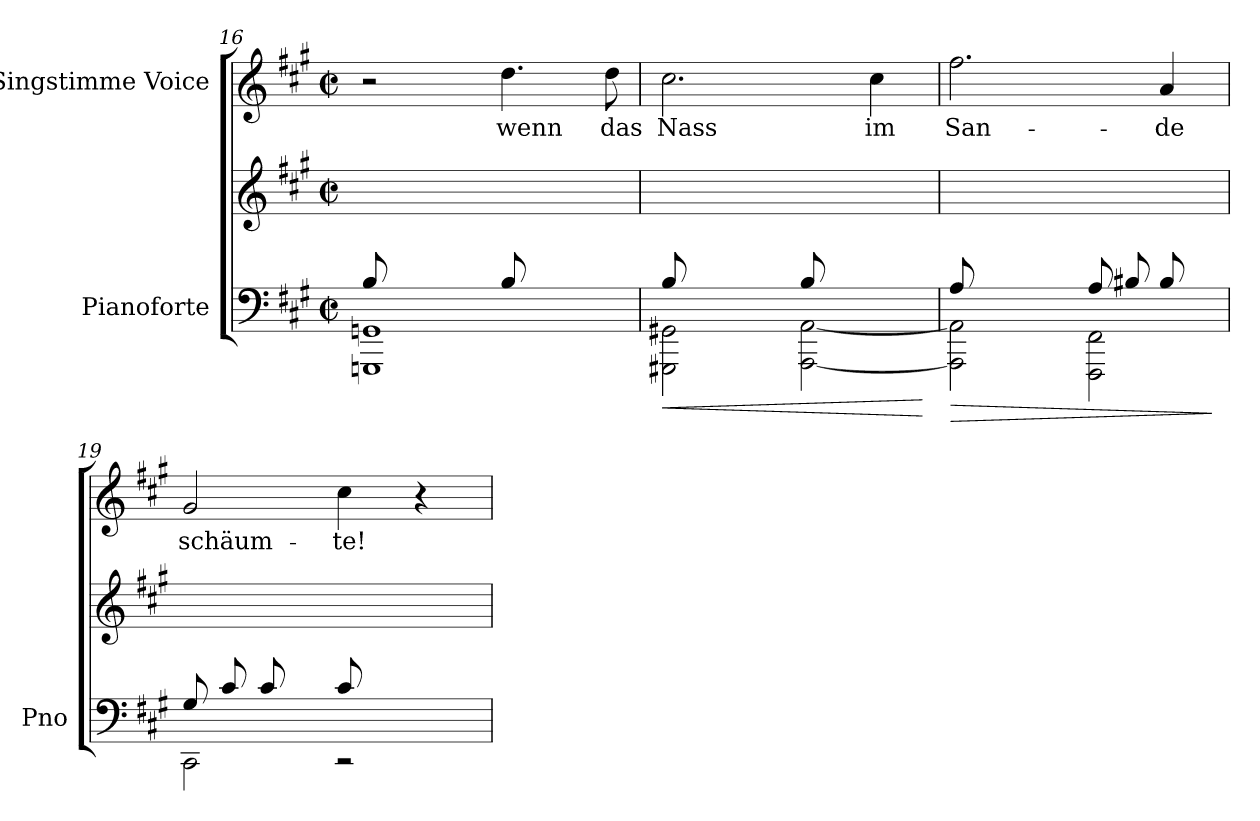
**kern	**kern	**dynam	**kern	**text
*part2	*part2	*part2	*part1	*part1
*staff3	*staff2	*staff2/3	*staff1	*staff1
*I"Pianoforte	*	*	*I"Singstimme Voice	*
*I'Pno	*	*	*	*
*clefF4	*clefG2	*	*clefG2	*
*k[f#c#g#]	*k[f#c#g#]	*	*k[f#c#g#]	*
*M2/2	*M2/2	*	*M2/2	*
*met(c|)	*met(c|)	*	*met(c|)	*
=16	=16	=16	=16	=16
*^	*	*	*	*
8B/L	1GGGn 1GGn	8ryy	.	2r	.
4.ryy	.	8f#\	.	.	.
.	.	8f#\	.	.	.
.	.	8b\J	.	.	.
!	!	!	!	!	!LO:LY:b
8B/L	.	8ryy	.	4.dd\	wenn
4.ryy	.	8fn\	.	.	.
.	.	8f\	.	.	.
!	!	!	!	!	!LO:LY:b
.	.	8b\J	.	8dd\	das
=17	=17	=17	=17	=17	=17
!	!	!	!LO:HP:b=2	!	!LO:LY:b
8B/L	2GGG#X\ 2GG#X\	8ryy	<	2.cc#\	Nass
4.ryy	.	8e#X\	.	.	.
.	.	8e#\	.	.	.
.	.	8b\J	.	.	.
8B/L	[2AAA\ [<2AA\	8ryy	.	.	.
4.ryy	.	8e#\	.	.	.
!	!	!	!	!	!LO:LY:b
.	.	8e#\	.	4cc#\	im
.	.	8g#\J	.	.	.
*v	*v	*	*	*	*
.	.	[	.	.
!!LO:LB:g=z
=18	=18	=18	=18	=18
!	!	!LO:HP:b=2	!	!LO:LY:b
*^	*	*	*	*
8A/L	2AAA\] 2AA\]	8ryy	>	2.ff#\	San-
4.ryy	.	8f#\	.	.	.
.	.	8f#\	.	.	.
.	.	8a\J	.	.	.
8A/L	2FFF#\ 2FF#\	4.ryy	.	.	.
8B#X/	.	.	.	.	.
!	!	!	!	!	!LO:LY:b
8B#/	.	.	.	4a/	-de
8ryy	.	8d#X\J	.	.	.
*v	*v	*	*	*	*
.	.	]	.	.
=19	=19	=19	=19	=19
*^	*	*	*	*
!	!	!	!	!	!LO:LY:b
8G#/L	2CC#\	4.ryy	.	2g#/	schäum-
8c#/	.	.	.	.	.
8c#/	.	.	.	.	.
8ryy	.	8e#X\J	.	.	.
!	!	!	!	!	!LO:LY:b
8c#/L	2r	8ryy	.	4cc#\	-te!
4.ryy	.	8e#\	.	.	.
.	.	8e#\	.	4r	.
.	.	8g#\J	.	.	.
*v	*v	*	*	*	*
=	=	=	=	=
*-	*-	*-	*-	*-
